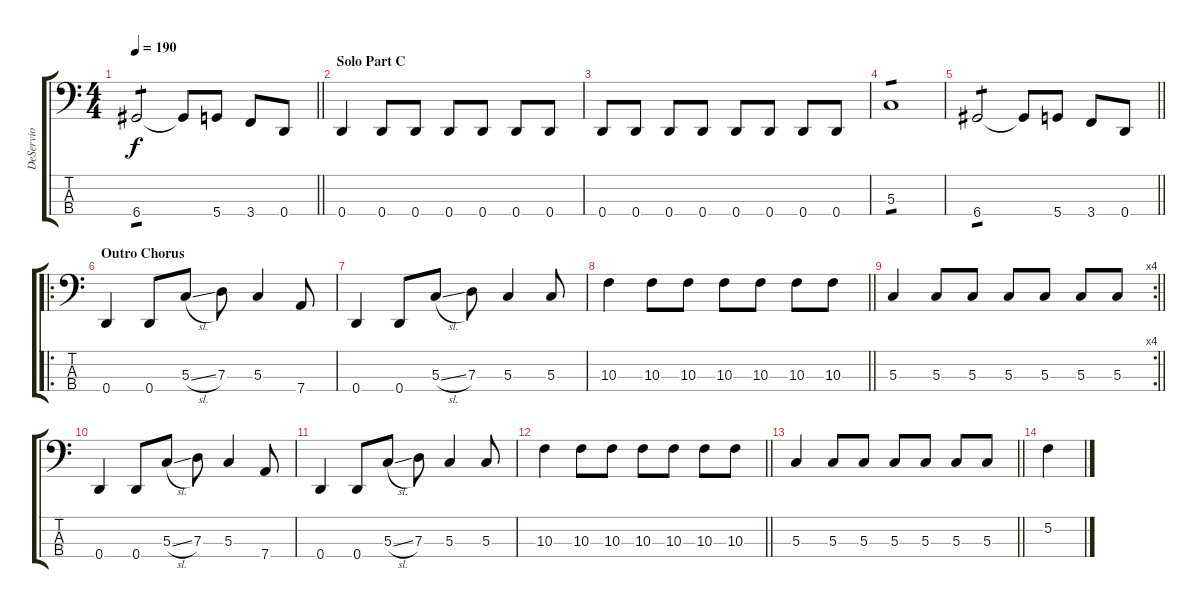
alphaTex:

\track ("DeServio" "DeServio") {instrument electricbasspick}
\staff {score tabs}
\tuning (F2 C2 G1 D1) {hide}
\ts (4 4)
\tempo 190
\clef f4
\barLineRight lightlight
\ks c
6.4.2{tp 1 dy f} 6.4{t}.8 5.4.8 3.4.8 0.4.8 |
\section ("" "Solo Part C")
0.4.4 0.4.8 0.4.8 0.4.8 0.4.8 0.4.8 0.4.8 |
0.4.8 0.4.8 0.4.8 0.4.8 0.4.8 0.4.8 0.4.8 0.4.8 |
5.3.1{tp 1} |
\barLineRight lightlight
6.4.2{tp 1} 6.4{t}.8 5.4.8 3.4.8 0.4.8 |
\ro
\section ("" "Outro Chorus")
0.4.4 0.4.8 5.3{sl}.8 7.3.8 5.3.4 7.4.8 |
0.4.4 0.4.8 5.3{sl}.8 7.3.8 5.3.4 5.3.8 |
\barLineRight lightlight
10.3.4 10.3.8 10.3.8 10.3.8 10.3.8 10.3.8 10.3.8 |
\rc 4
\barLineRight lightlight
5.3.4 5.3.8 5.3.8 5.3.8 5.3.8 5.3.8 5.3.8 |
0.4.4 0.4.8 5.3{sl}.8 7.3.8 5.3.4 7.4.8 |
0.4.4 0.4.8 5.3{sl}.8 7.3.8 5.3.4 5.3.8 |
\barLineRight lightlight
10.3.4 10.3.8 10.3.8 10.3.8 10.3.8 10.3.8 10.3.8 |
\barLineRight lightlight
5.3.4 5.3.8 5.3.8 5.3.8 5.3.8 5.3.8 5.3.8 |
5.2.4
